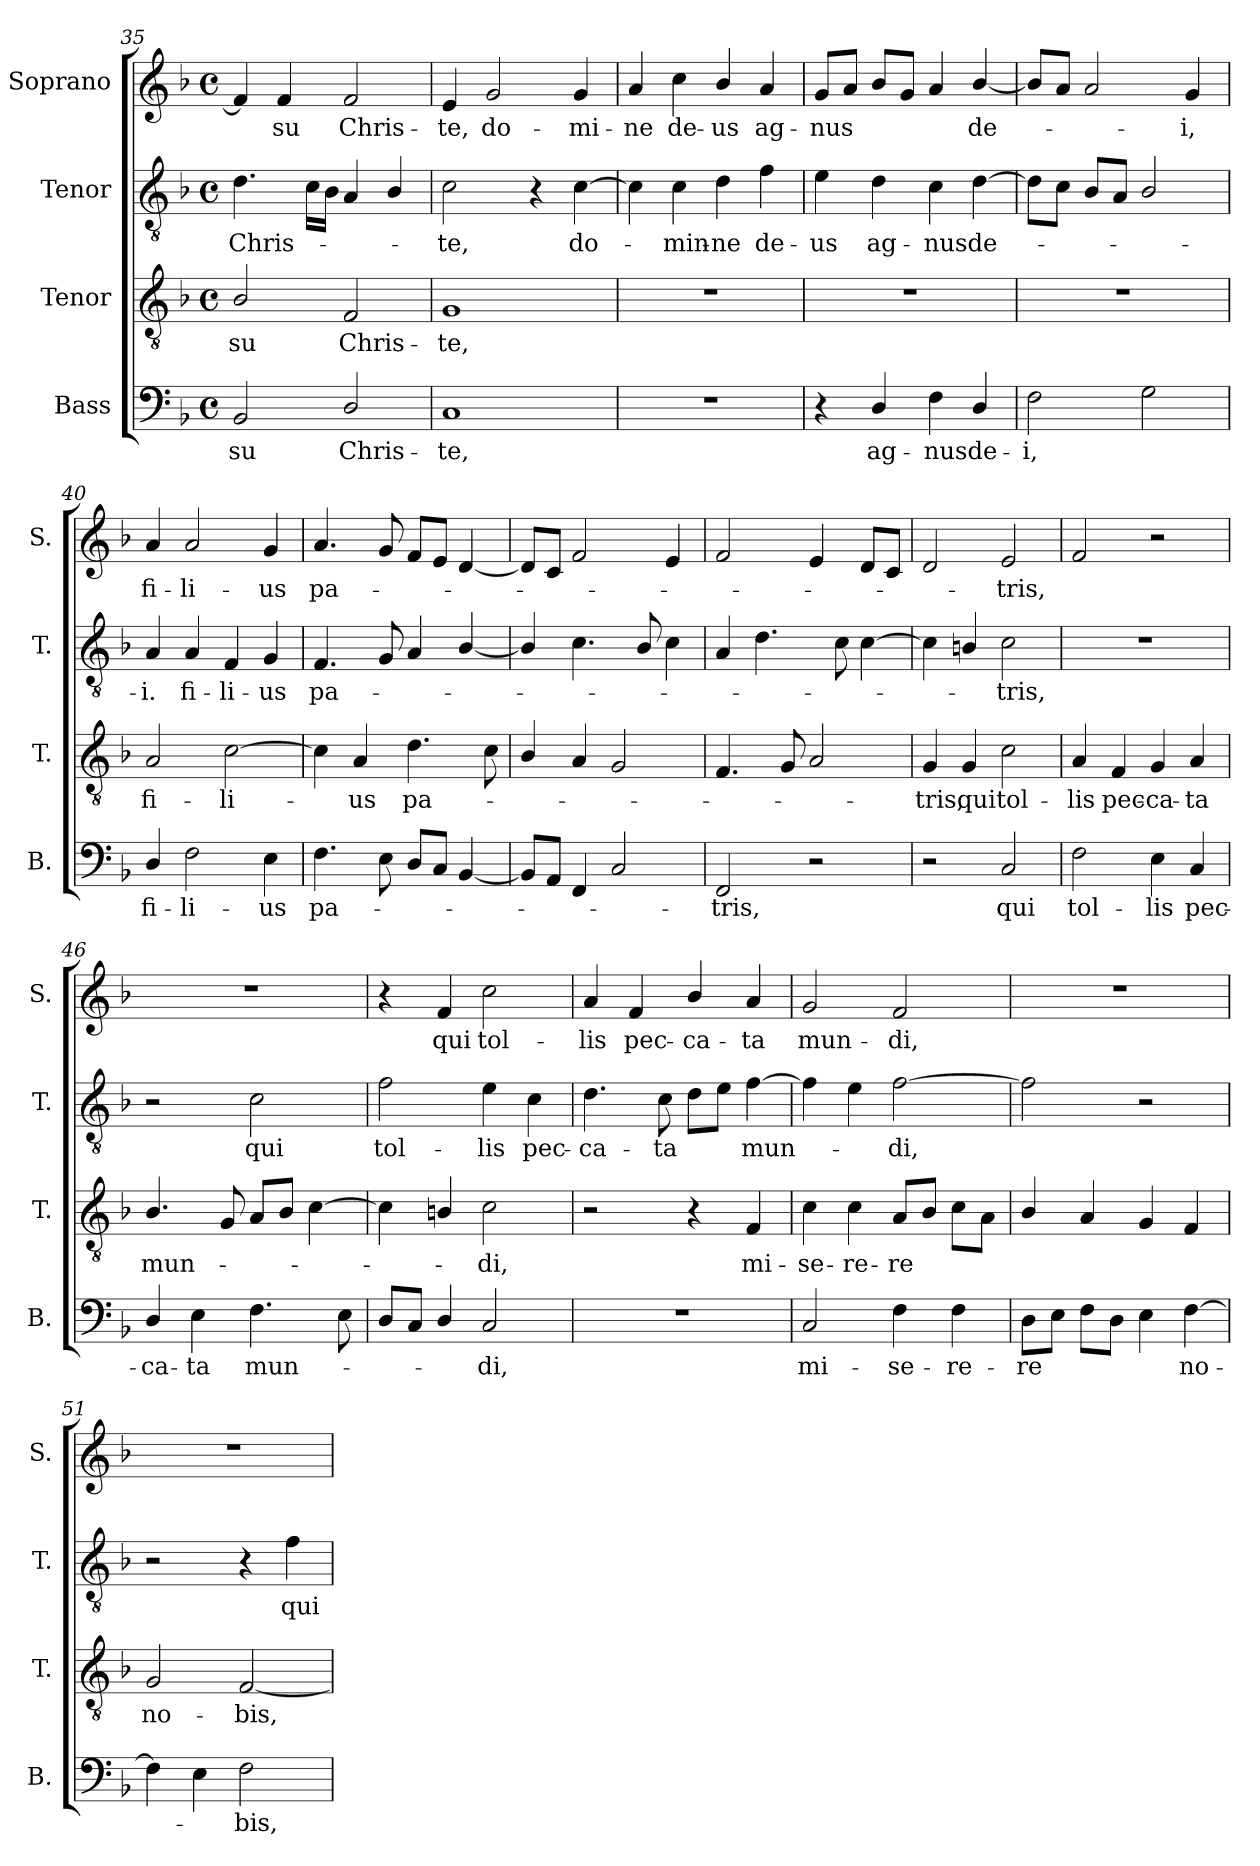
**kern	**text	**kern	**text	**kern	**text	**kern	**text
*part4	*part4	*part3	*part3	*part2	*part2	*part1	*part1
*staff4	*staff4	*staff3	*staff3	*staff2	*staff2	*staff1	*staff1
*I"Bass	*	*I"Tenor	*	*I"Tenor	*	*I"Soprano	*
*I'B.	*	*I'T.	*	*I'T.	*	*I'S.	*
*clefF4	*	*clefGv2	*	*clefGv2	*	*clefG2	*
*	*	*ITrd7c12	*	*ITrd7c12	*	*	*
*k[b-]	*	*k[b-]	*	*k[b-]	*	*k[b-]	*
*F:	*	*F:	*	*F:	*	*F:	*
*M4/4	*	*M4/4	*	*M4/4	*	*M4/4	*
*met(c)	*	*met(c)	*	*met(c)	*	*met(c)	*
=35	=35	=35	=35	=35	=35	=35	=35
!	!LO:LY:b	!	!LO:LY:b	!	!LO:LY:b	!	!
2BB-/	-su	2BB-/	-su	4.D\	Chris-	4f/]	.
!	!	!	!	!	!	!	!LO:LY:b
.	.	.	.	.	.	4f/	-su
.	.	.	.	16C\LL	.	.	.
.	.	.	.	16BB-\JJ	.	.	.
!	!LO:LY:b	!	!LO:LY:b	!	!	!	!LO:LY:b
2D/	Chris-	2FF/	Chris-	4AA/	.	2f/	Chris-
.	.	.	.	4BB-/	.	.	.
=36	=36	=36	=36	=36	=36	=36	=36
!	!LO:LY:b	!	!LO:LY:b	!	!LO:LY:b	!	!LO:LY:b
1C	-te,	1GG	-te,	2C\	-te,	4e/	-te,
!	!	!	!	!	!	!	!LO:LY:b
.	.	.	.	.	.	2g/	do-
.	.	.	.	4r	.	.	.
!	!	!	!	!	!LO:LY:b	!	!LO:LY:b
.	.	.	.	[4C\	do-	4g/	-mi-
=37	=37	=37	=37	=37	=37	=37	=37
!	!	!	!	!	!	!	!LO:LY:b
1r	.	1r	.	4C\]	.	4a/	-ne
!	!	!	!	!	!LO:LY:b	!	!LO:LY:b
.	.	.	.	4C\	-min-	4cc\	de-
!	!	!	!	!	!LO:LY:b	!	!LO:LY:b
.	.	.	.	4D\	-ne	4b-/	-us
!	!	!	!	!	!LO:LY:b	!	!LO:LY:b
.	.	.	.	4F\	de-	4a/	ag-
=38	=38	=38	=38	=38	=38	=38	=38
!	!	!	!	!	!LO:LY:b	!	!LO:LY:b
4r	.	1r	.	4E\	-us	8g/L	-nus
.	.	.	.	.	.	8a/J	.
!	!LO:LY:b	!	!	!	!LO:LY:b	!	!
4D/	ag-	.	.	4D\	ag-	8b-/L	.
.	.	.	.	.	.	8g/J	.
!	!LO:LY:b	!	!	!	!LO:LY:b	!	!
4F\	-nus	.	.	4C\	-nus	4a/	.
!	!LO:LY:b	!	!	!	!LO:LY:b	!	!LO:LY:b
4D/	de-	.	.	[4D\	de-	[4b-/	de-
=39	=39	=39	=39	=39	=39	=39	=39
!	!LO:LY:b	!	!	!	!	!	!
2F\	-i,	1r	.	8D\L]	.	8b-/L]	.
.	.	.	.	8C\J	.	8a/J	.
.	.	.	.	8BB-/L	.	2a/	.
.	.	.	.	8AA/J	.	.	.
2G\	.	.	.	2BB-/	.	.	.
!	!	!	!	!	!	!	!LO:LY:b
.	.	.	.	.	.	4g/	-i,
=40	=40	=40	=40	=40	=40	=40	=40
!	!LO:LY:b	!	!LO:LY:b	!	!LO:LY:b	!	!LO:LY:b
4D/	fi-	2AA/	fi-	4AA/	-i.	4a/	fi-
!	!LO:LY:b	!	!	!	!LO:LY:b	!	!LO:LY:b
2F\	-li-	.	.	4AA/	fi-	2a/	-li-
!	!	!	!LO:LY:b	!	!LO:LY:b	!	!
.	.	[2C\	-li-	4FF/	-li-	.	.
!	!LO:LY:b	!	!	!	!LO:LY:b	!	!LO:LY:b
4E\	-us	.	.	4GG/	-us	4g/	-us
=41	=41	=41	=41	=41	=41	=41	=41
!	!LO:LY:b	!	!	!	!LO:LY:b	!	!LO:LY:b
4.F\	pa-	4C\]	.	4.FF/	pa-	4.a/	pa-
!	!	!	!LO:LY:b	!	!	!	!
.	.	4AA/	-us	.	.	.	.
8E\	.	.	.	8GG/	.	8g/	.
!	!	!	!LO:LY:b	!	!	!	!
8D/L	.	4.D\	pa-	4AA/	.	8f/L	.
8C/J	.	.	.	.	.	8e/J	.
[4BB-/	.	.	.	[4BB-/	.	[4d/	.
.	.	8C\	.	.	.	.	.
=42	=42	=42	=42	=42	=42	=42	=42
8BB-/L]	.	4BB-/	.	4BB-/]	.	8d/L]	.
8AA/J	.	.	.	.	.	8c/J	.
4FF/	.	4AA/	.	4.C\	.	2f/	.
2C/	.	2GG/	.	.	.	.	.
.	.	.	.	8BB-/	.	.	.
.	.	.	.	4C\	.	4e/	.
=43	=43	=43	=43	=43	=43	=43	=43
!	!LO:LY:b	!	!	!	!	!	!
2FF/	-tris,	4.FF/	.	4AA/	.	2f/	.
.	.	.	.	4.D\	.	.	.
.	.	8GG/	.	.	.	.	.
2r	.	2AA/	.	.	.	4e/	.
.	.	.	.	8C\	.	.	.
.	.	.	.	[4C\	.	8d/L	.
.	.	.	.	.	.	8c/J	.
=44	=44	=44	=44	=44	=44	=44	=44
!	!	!	!LO:LY:b	!	!	!	!
2r	.	4GG/	-tris,	4C\]	.	2d/	.
!	!	!	!LO:LY:b	!	!	!	!
.	.	4GG/	qui	4BBn/	.	.	.
!	!LO:LY:b	!	!LO:LY:b	!	!LO:LY:b	!	!LO:LY:b
2C/	qui	2C\	tol-	2C\	-tris,	2e/	-tris,
=45	=45	=45	=45	=45	=45	=45	=45
!	!LO:LY:b	!	!LO:LY:b	!	!	!	!
2F\	tol-	4AA/	-lis	1r	.	2f/	.
!	!	!	!LO:LY:b	!	!	!	!
.	.	4FF/	pec-	.	.	.	.
!	!LO:LY:b	!	!LO:LY:b	!	!	!	!
4E\	-lis	4GG/	-ca-	.	.	2r	.
!	!LO:LY:b	!	!LO:LY:b	!	!	!	!
4C/	pec-	4AA/	-ta	.	.	.	.
=46	=46	=46	=46	=46	=46	=46	=46
!	!LO:LY:b	!	!LO:LY:b	!	!	!	!
4D/	-ca-	4.BB-/	mun-	2r	.	1r	.
!	!LO:LY:b	!	!	!	!	!	!
4E\	-ta	.	.	.	.	.	.
.	.	8GG/	.	.	.	.	.
!	!LO:LY:b	!	!	!	!LO:LY:b	!	!
4.F\	mun-	8AA/L	.	2C\	qui	.	.
.	.	8BB-/J	.	.	.	.	.
.	.	[4C\	.	.	.	.	.
8E\	.	.	.	.	.	.	.
=47	=47	=47	=47	=47	=47	=47	=47
!	!	!	!	!	!LO:LY:b	!	!
8D/L	.	4C\]	.	2F\	tol-	4r	.
8C/J	.	.	.	.	.	.	.
!	!	!	!	!	!	!	!LO:LY:b
4D/	.	4BBn/	.	.	.	4f/	qui
!	!LO:LY:b	!	!LO:LY:b	!	!LO:LY:b	!	!LO:LY:b
2C/	-di,	2C\	-di,	4E\	-lis	2cc\	tol-
!	!	!	!	!	!LO:LY:b	!	!
.	.	.	.	4C\	pec-	.	.
=48	=48	=48	=48	=48	=48	=48	=48
!	!	!	!	!	!LO:LY:b	!	!LO:LY:b
1r	.	2r	.	4.D\	-ca-	4a/	-lis
!	!	!	!	!	!	!	!LO:LY:b
.	.	.	.	.	.	4f/	pec-
!	!	!	!	!	!LO:LY:b	!	!
.	.	.	.	8C\	-ta	.	.
!	!	!	!	!	!	!	!LO:LY:b
.	.	4r	.	8D\L	.	4b-/	-ca-
.	.	.	.	8E\J	.	.	.
!	!	!	!LO:LY:b	!	!LO:LY:b	!	!LO:LY:b
.	.	4FF/	mi-	[4F\	mun-	4a/	-ta
=49	=49	=49	=49	=49	=49	=49	=49
!	!LO:LY:b	!	!LO:LY:b	!	!	!	!LO:LY:b
2C/	mi-	4C\	-se-	4F\]	.	2g/	mun-
!	!	!	!LO:LY:b	!	!	!	!
.	.	4C\	-re-	4E\	.	.	.
!	!LO:LY:b	!	!LO:LY:b	!	!LO:LY:b	!	!LO:LY:b
4F\	-se-	8AA/L	-re	[2F\	-di,	2f/	-di,
.	.	8BB-/J	.	.	.	.	.
!	!LO:LY:b	!	!	!	!	!	!
4F\	-re-	8C\L	.	.	.	.	.
.	.	8AA\J	.	.	.	.	.
=50	=50	=50	=50	=50	=50	=50	=50
!	!LO:LY:b	!	!	!	!	!	!
8D\L	-re	4BB-/	.	2F\]	.	1r	.
8E\J	.	.	.	.	.	.	.
8F\L	.	4AA/	.	.	.	.	.
8D\J	.	.	.	.	.	.	.
4E\	.	4GG/	.	2r	.	.	.
!	!LO:LY:b	!	!	!	!	!	!
[4F\	no-	4FF/	.	.	.	.	.
=51	=51	=51	=51	=51	=51	=51	=51
!	!	!	!LO:LY:b	!	!	!	!
4F\]	.	2GG/	no-	2r	.	1r	.
4E\	.	.	.	.	.	.	.
!	!LO:LY:b	!	!LO:LY:b	!	!	!	!
2F\	-bis,	[2FF/	-bis,	4r	.	.	.
!	!	!	!	!	!LO:LY:b	!	!
.	.	.	.	4F\	qui	.	.
=	=	=	=	=	=	=	=
*-	*-	*-	*-	*-	*-	*-	*-
